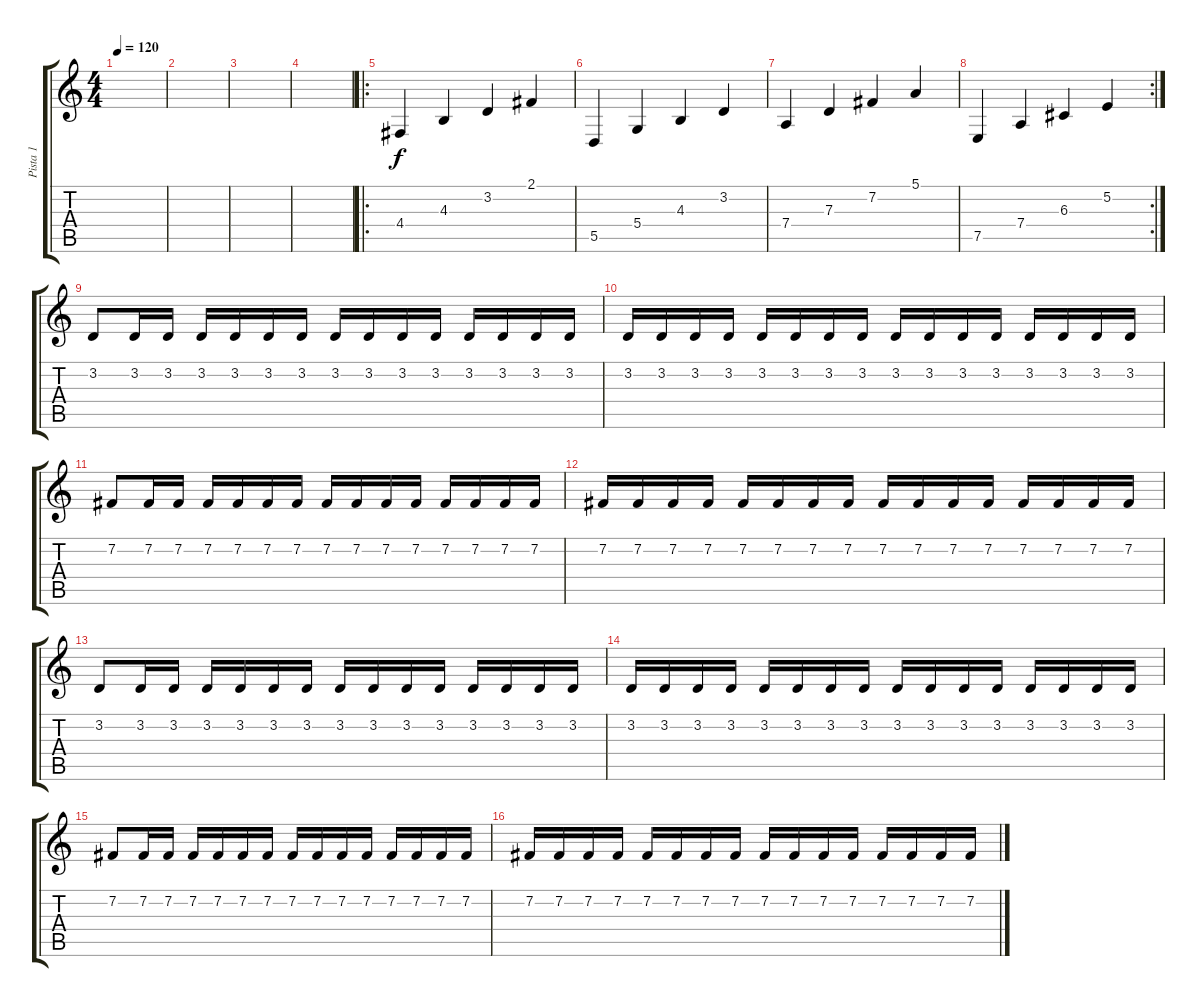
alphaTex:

\track ("Pista 1" "Pista 1") {instrument brightacousticpiano}
\staff {score tabs}
\tuning (E4 B3 G3 D3 A2 E2) {hide}
\ts (4 4)
\tempo 120
\clef g2
\ks c
|
|
|
|
\ro
4.4.4 4.3.4 3.2.4 2.1.4 |
5.5.4 5.4.4 4.3.4 3.2.4 |
7.4.4 7.3.4 7.2.4 5.1.4 |
\rc 2
7.5.4 7.4.4 6.3.4 5.2.4 |
3.2.8 3.2.16 3.2.16 3.2.16 3.2.16 3.2.16 3.2.16 3.2.16 3.2.16 3.2.16 3.2.16 3.2.16 3.2.16 3.2.16 3.2.16 |
3.2.16 3.2.16 3.2.16 3.2.16 3.2.16 3.2.16 3.2.16 3.2.16 3.2.16 3.2.16 3.2.16 3.2.16 3.2.16 3.2.16 3.2.16 3.2.16 |
7.2.8 7.2.16 7.2.16 7.2.16 7.2.16 7.2.16 7.2.16 7.2.16 7.2.16 7.2.16 7.2.16 7.2.16 7.2.16 7.2.16 7.2.16 |
7.2.16 7.2.16 7.2.16 7.2.16 7.2.16 7.2.16 7.2.16 7.2.16 7.2.16 7.2.16 7.2.16 7.2.16 7.2.16 7.2.16 7.2.16 7.2.16 |
3.2.8 3.2.16 3.2.16 3.2.16 3.2.16 3.2.16 3.2.16 3.2.16 3.2.16 3.2.16 3.2.16 3.2.16 3.2.16 3.2.16 3.2.16 |
3.2.16 3.2.16 3.2.16 3.2.16 3.2.16 3.2.16 3.2.16 3.2.16 3.2.16 3.2.16 3.2.16 3.2.16 3.2.16 3.2.16 3.2.16 3.2.16 |
7.2.8 7.2.16 7.2.16 7.2.16 7.2.16 7.2.16 7.2.16 7.2.16 7.2.16 7.2.16 7.2.16 7.2.16 7.2.16 7.2.16 7.2.16 |
7.2.16 7.2.16 7.2.16 7.2.16 7.2.16 7.2.16 7.2.16 7.2.16 7.2.16 7.2.16 7.2.16 7.2.16 7.2.16 7.2.16 7.2.16 7.2.16
